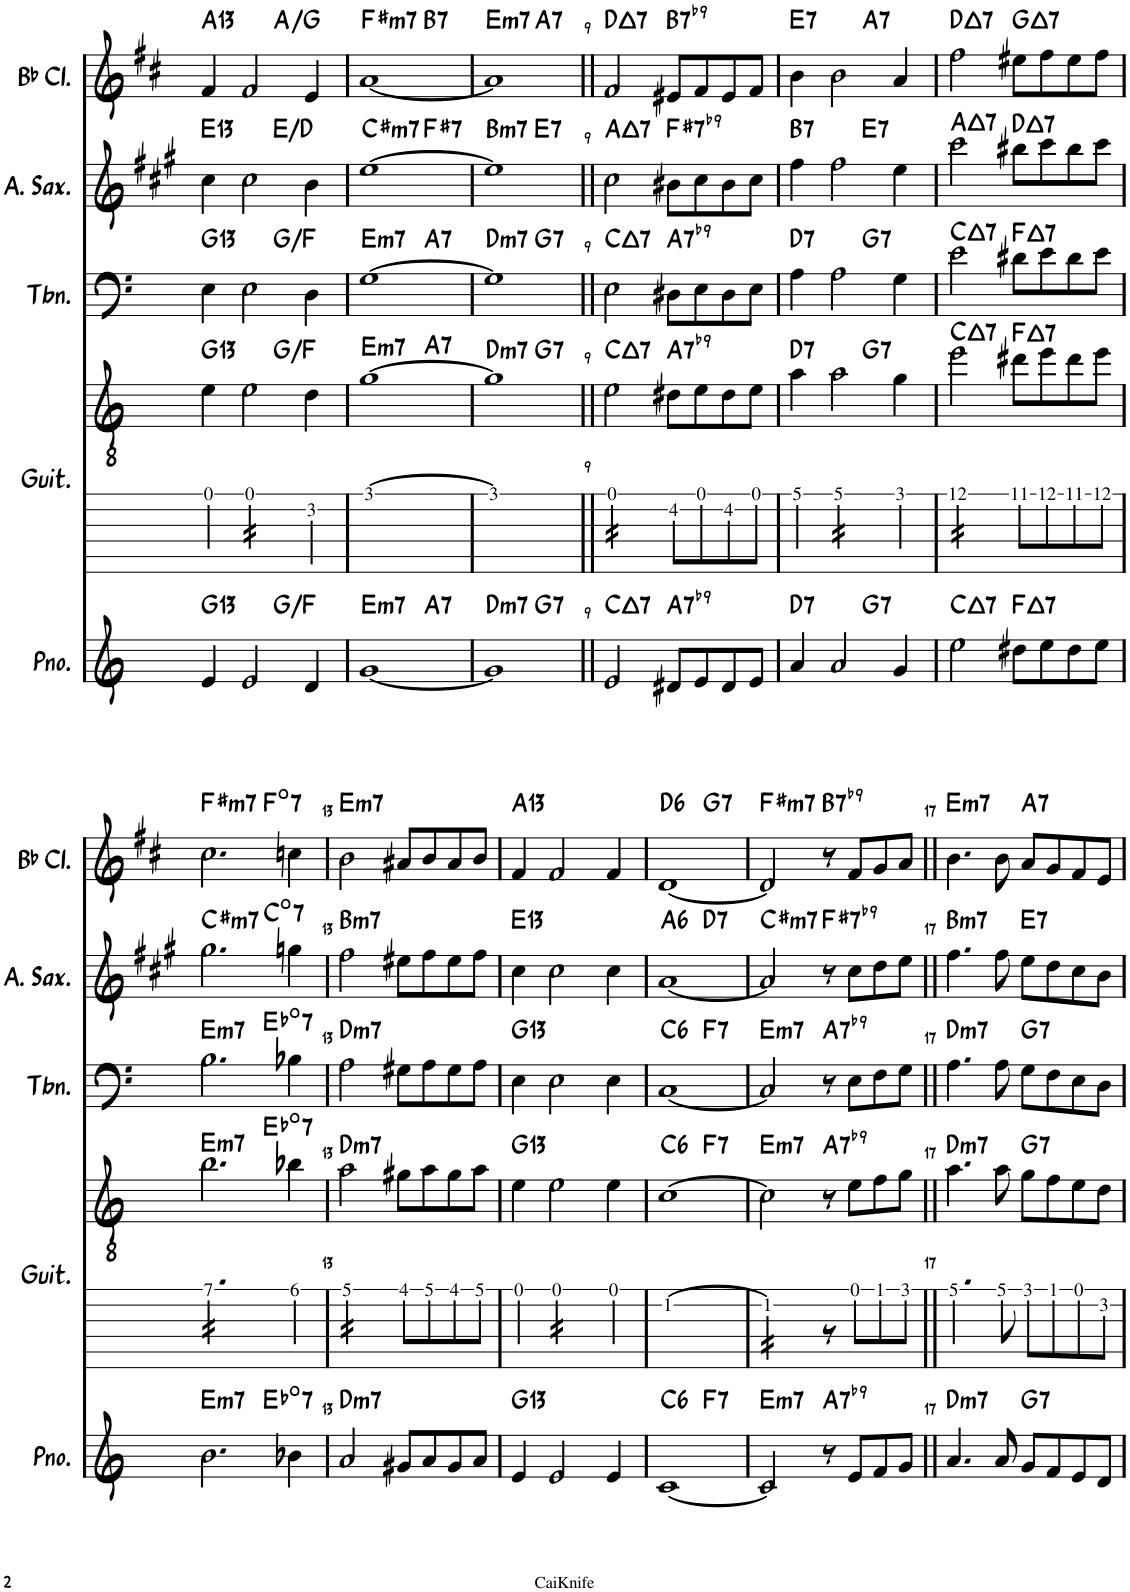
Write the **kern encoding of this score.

**kern	**harte	**kern	**kern	**harte	**kern	**harte	**kern	**harte	**kern	**harte
*part5	*part5	*part4	*part4	*part4	*part3	*part3	*part2	*part2	*part1	*part1
*staff6	*	*staff5	*staff4	*	*staff3	*	*staff2	*	*staff1	*
*I"钢琴	*	*I"原音吉他	*	*	*I"长号	*	*I"中音萨克斯	*	*I"降B调单簧管	*
!!LO:PB:g=z
*clefG2	*	*	*clefGv2	*	*clefF4	*	*clefG2	*	*clefG2	*
*	*	*	*	*	*	*	*Trd5c9	*	*Trd1c2	*
*k[]	*	*k[]	*k[]	*	*k[]	*	*k[f#c#g#]	*	*k[f#c#]	*
*M4/4	*	*M4/4	*M4/4	*	*M4/4	*	*M4/4	*	*M4/4	*
=6	=6	=6	=6	=6	=6	=6	=6	=6	=6	=6
!	!LO:H:kt=13	!	!	!LO:H:kt=13	!	!LO:H:kt=13	!	!LO:H:kt=13	!	!LO:H:kt=13
*^	*	*	*^	*	*^	*	*^	*	*^	*
4e/	2ryy	G:9(11,13)	4e\	4e\	2ryy	G:9(11,13)	4E\	2ryy	G:9(11,13)	4cc#\	2ryy	E:9(11,13)	4f#/	2ryy	A:9(11,13)
2e/	.	.	2e\	2e\	.	.	2E\	.	.	2cc#\	.	.	2f#/	.	.
.	2ryy	G:maj/b7	.	.	2ryy	G:maj/b7	.	2ryy	G:maj/b7	.	2ryy	E:maj/b7	.	2ryy	A:maj/b7
4d/	.	.	4d\	4d\	.	.	4D\	.	.	4b\	.	.	4e/	.	.
=7	=7	=7	=7	=7	=7	=7	=7	=7	=7	=7	=7	=7	=7	=7	=7
!	!	!LO:H:kt=m7	!	!	!	!LO:H:kt=m7	!	!	!LO:H:kt=m7	!	!	!LO:H:kt=m7	!	!	!LO:H:kt=m7
[1g	2ryy	E:min7	[1g	[1g	2ryy	E:min7	[1G	2ryy	E:min7	[1ee	2ryy	C#:min7	[1a	2ryy	F#:min7
!	!	!LO:H:kt=7	!	!	!	!LO:H:kt=7	!	!	!LO:H:kt=7	!	!	!LO:H:kt=7	!	!	!LO:H:kt=7
.	2ryy	A:7	.	.	2ryy	A:7	.	2ryy	A:7	.	2ryy	F#:7	.	2ryy	B:7
=8	=8	=8	=8	=8	=8	=8	=8	=8	=8	=8	=8	=8	=8	=8	=8
!	!	!LO:H:kt=m7	!	!	!	!LO:H:kt=m7	!	!	!LO:H:kt=m7	!	!	!LO:H:kt=m7	!	!	!LO:H:kt=m7
1g]	2ryy	D:min7	1g]	1g]	2ryy	D:min7	1G]	2ryy	D:min7	1ee]	2ryy	B:min7	1a]	2ryy	E:min7
!	!	!LO:H:kt=7	!	!	!	!LO:H:kt=7	!	!	!LO:H:kt=7	!	!	!LO:H:kt=7	!	!	!LO:H:kt=7
.	2ryy	G:7	.	.	2ryy	G:7	.	2ryy	G:7	.	2ryy	E:7	.	2ryy	A:7
=9||	=9||	=9||	=9||	=9||	=9||	=9||	=9||	=9||	=9||	=9||	=9||	=9||	=9||	=9||	=9||
!	!	!LO:H:kt=7	!	!	!	!LO:H:kt=7	!	!	!LO:H:kt=7	!	!	!LO:H:kt=7	!	!	!LO:H:kt=7
*	*	*	*	*v	*v	*	*	*	*	*v	*v	*	*v	*v	*
*v	*v	*	*	*	*	*v	*v	*	*	*	*	*
2e/	C:maj7	2e\	2e\	C:maj7	2E\	C:maj7	2cc#\	A:maj7	2f#/	D:maj7
!	!LO:H:kt=7	!	!	!LO:H:kt=7	!	!LO:H:kt=7	!	!LO:H:kt=7	!	!LO:H:kt=7
8d#X/L	A:7(b9)	8d#X\L	8d#X\L	A:7(b9)	8D#X\L	A:7(b9)	8b#X\L	F#:7(b9)	8e#X/L	B:7(b9)
8e/	.	8e\	8e\	.	8E\	.	8cc#\	.	8f#/	.
8d#/	.	8d#\	8d#\	.	8D#\	.	8b#\	.	8e#/	.
8e/J	.	8e\J	8e\J	.	8E\J	.	8cc#\J	.	8f#/J	.
=10	=10	=10	=10	=10	=10	=10	=10	=10	=10	=10
!	!LO:H:kt=7	!	!	!LO:H:kt=7	!	!LO:H:kt=7	!	!LO:H:kt=7	!	!LO:H:kt=7
*^	*	*	*^	*	*^	*	*^	*	*^	*
4a/	2ryy	D:7	4a\	4a\	2ryy	D:7	4A\	2ryy	D:7	4ff#\	2ryy	B:7	4b\	2ryy	E:7
2a/	.	.	2a\	2a\	.	.	2A\	.	.	2ff#\	.	.	2b\	.	.
!	!	!LO:H:kt=7	!	!	!	!LO:H:kt=7	!	!	!LO:H:kt=7	!	!	!LO:H:kt=7	!	!	!LO:H:kt=7
.	2ryy	G:7	.	.	2ryy	G:7	.	2ryy	G:7	.	2ryy	E:7	.	2ryy	A:7
4g/	.	.	4g\	4g\	.	.	4G\	.	.	4ee\	.	.	4a/	.	.
=11	=11	=11	=11	=11	=11	=11	=11	=11	=11	=11	=11	=11	=11	=11	=11
!	!	!LO:H:kt=7	!	!	!	!LO:H:kt=7	!	!	!LO:H:kt=7	!	!	!LO:H:kt=7	!	!	!LO:H:kt=7
*	*	*	*	*v	*v	*	*	*	*	*v	*v	*	*v	*v	*
*v	*v	*	*	*	*	*v	*v	*	*	*	*	*
2ee\	C:maj7	2ee\	2ee\	C:maj7	2e\	C:maj7	2ccc#\	A:maj7	2ff#\	D:maj7
!	!LO:H:kt=7	!	!	!LO:H:kt=7	!	!LO:H:kt=7	!	!LO:H:kt=7	!	!LO:H:kt=7
8dd#X\L	F:maj7	8dd#X\L	8dd#X\L	F:maj7	8d#X\L	F:maj7	8bb#X\L	D:maj7	8ee#X\L	G:maj7
8ee\	.	8ee\	8ee\	.	8e\	.	8ccc#\	.	8ff#\	.
8dd#\	.	8dd#\	8dd#\	.	8d#\	.	8bb#\	.	8ee#\	.
8ee\J	.	8ee\J	8ee\J	.	8e\J	.	8ccc#\J	.	8ff#\J	.
!!LO:LB:g=z
=12	=12	=12	=12	=12	=12	=12	=12	=12	=12	=12
!	!LO:H:kt=m7	!	!	!LO:H:kt=m7	!	!LO:H:kt=m7	!	!LO:H:kt=m7	!	!LO:H:kt=m7
*^	*	*	*^	*	*^	*	*^	*	*^	*
2.b\	2ryy	E:min7	2.b\	2.b\	2ryy	E:min7	2.B\	2ryy	E:min7	2.gg#\	2ryy	C#:min7	2.cc#\	2ryy	F#:min7
!	!	!LO:H:kt=7	!	!	!	!LO:H:kt=7	!	!	!LO:H:kt=7	!	!	!LO:H:kt=7	!	!	!LO:H:kt=7
.	2ryy	Eb:dim7	.	.	2ryy	Eb:dim7	.	2ryy	Eb:dim7	.	2ryy	C:dim7	.	2ryy	F:dim7
4b-X\	.	.	4b-X\	4b-X\	.	.	4B-X\	.	.	4ggn\	.	.	4ccn\	.	.
=13	=13	=13	=13	=13	=13	=13	=13	=13	=13	=13	=13	=13	=13	=13	=13
!	!	!LO:H:kt=m7	!	!	!	!LO:H:kt=m7	!	!	!LO:H:kt=m7	!	!	!LO:H:kt=m7	!	!	!LO:H:kt=m7
*	*	*	*	*v	*v	*	*	*	*	*v	*v	*	*v	*v	*
*v	*v	*	*	*	*	*v	*v	*	*	*	*	*
2a/	D:min7	2a\	2a\	D:min7	2A\	D:min7	2ff#\	B:min7	2b\	E:min7
8g#X/L	.	8g#X\L	8g#X\L	.	8G#X\L	.	8ee#X\L	.	8a#X/L	.
8a/	.	8a\	8a\	.	8A\	.	8ff#\	.	8b/	.
8g#/	.	8g#\	8g#\	.	8G#\	.	8ee#\	.	8a#/	.
8a/J	.	8a\J	8a\J	.	8A\J	.	8ff#\J	.	8b/J	.
=14	=14	=14	=14	=14	=14	=14	=14	=14	=14	=14
!	!LO:H:kt=13	!	!	!LO:H:kt=13	!	!LO:H:kt=13	!	!LO:H:kt=13	!	!LO:H:kt=13
4e/	G:9(11,13)	4e\	4e\	G:9(11,13)	4E\	G:9(11,13)	4cc#\	E:9(11,13)	4f#/	A:9(11,13)
2e/	.	2e\	2e\	.	2E\	.	2cc#\	.	2f#/	.
4e/	.	4e\	4e\	.	4E\	.	4cc#\	.	4f#/	.
=15	=15	=15	=15	=15	=15	=15	=15	=15	=15	=15
!	!LO:H:kt=6	!	!	!LO:H:kt=6	!	!LO:H:kt=6	!	!LO:H:kt=6	!	!LO:H:kt=6
*^	*	*	*^	*	*^	*	*^	*	*^	*
[1c	2ryy	C:maj6	[1c	[1c	2ryy	C:maj6	[1C	2ryy	C:maj6	[1a	2ryy	A:maj6	[1d	2ryy	D:maj6
!	!	!LO:H:kt=7	!	!	!	!LO:H:kt=7	!	!	!LO:H:kt=7	!	!	!LO:H:kt=7	!	!	!LO:H:kt=7
.	2ryy	F:7	.	.	2ryy	F:7	.	2ryy	F:7	.	2ryy	D:7	.	2ryy	G:7
=16	=16	=16	=16	=16	=16	=16	=16	=16	=16	=16	=16	=16	=16	=16	=16
!	!	!LO:H:kt=m7	!	!	!	!LO:H:kt=m7	!	!	!LO:H:kt=m7	!	!	!LO:H:kt=m7	!	!	!LO:H:kt=m7
*	*	*	*	*v	*v	*	*	*	*	*v	*v	*	*v	*v	*
*v	*v	*	*	*	*	*v	*v	*	*	*	*	*
2c/]	E:min7	2c\]	2c\]	E:min7	2C/]	E:min7	2a/]	C#:min7	2d/]	F#:min7
!	!LO:H:kt=7	!	!	!LO:H:kt=7	!	!LO:H:kt=7	!	!LO:H:kt=7	!	!LO:H:kt=7
8r	A:7(b9)	8r	8r	A:7(b9)	8r	A:7(b9)	8r	F#:7(b9)	8r	B:7(b9)
8e/L	.	8e\L	8e\L	.	8E\L	.	8cc#\L	.	8f#/L	.
8f/	.	8f\	8f\	.	8F\	.	8dd\	.	8g/	.
8g/J	.	8g\J	8g\J	.	8G\J	.	8ee\J	.	8a/J	.
=17||	=17||	=17||	=17||	=17||	=17||	=17||	=17||	=17||	=17||	=17||
!	!LO:H:kt=m7	!	!	!LO:H:kt=m7	!	!LO:H:kt=m7	!	!LO:H:kt=m7	!	!LO:H:kt=m7
4.a/	D:min7	4.a\	4.a\	D:min7	4.A\	D:min7	4.ff#\	B:min7	4.b\	E:min7
8a/	.	8a\	8a\	.	8A\	.	8ff#\	.	8b\	.
!	!LO:H:kt=7	!	!	!LO:H:kt=7	!	!LO:H:kt=7	!	!LO:H:kt=7	!	!LO:H:kt=7
8g/L	G:7	8g\L	8g\L	G:7	8G\L	G:7	8ee\L	E:7	8a/L	A:7
8f/	.	8f\	8f\	.	8F\	.	8dd\	.	8g/	.
8e/	.	8e\	8e\	.	8E\	.	8cc#\	.	8f#/	.
8d/J	.	8d\J	8d\J	.	8D\J	.	8b\J	.	8e/J	.
=	=	=	=	=	=	=	=	=	=	=
*-	*-	*-	*-	*-	*-	*-	*-	*-	*-	*-
